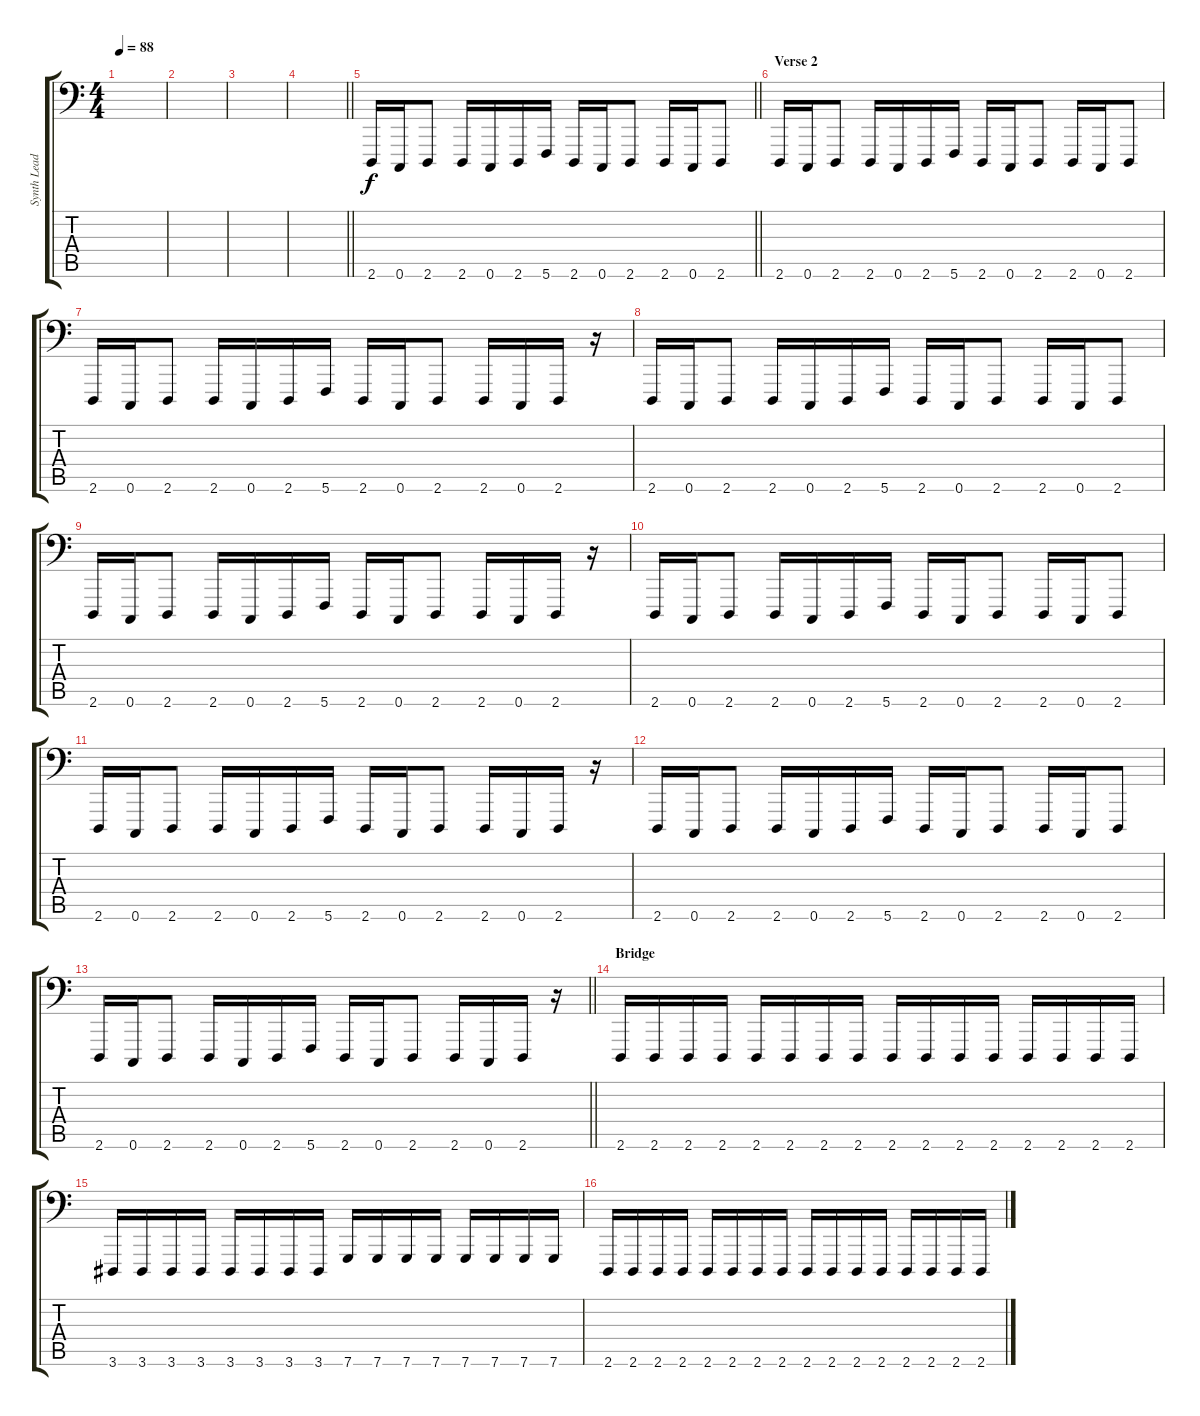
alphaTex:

\track ("Synth Lead [Flake]" "Synth Lead") {instrument lead2sawtooth}
\staff {score tabs}
\tuning (D3 A2 F2 C2 G1 C1) {hide}
\ts (4 4)
\tempo 88
\clef f4
\ks c
|
|
|
\barLineRight lightlight
|
\barLineRight lightlight
2.6.16 0.6.16 2.6.8 2.6.16 0.6.16 2.6.16 5.6.16 2.6.16 0.6.16 2.6.8 2.6.16 0.6.16 2.6.8 |
\section ("" "Verse 2")
2.6.16 0.6.16 2.6.8 2.6.16 0.6.16 2.6.16 5.6.16 2.6.16 0.6.16 2.6.8 2.6.16 0.6.16 2.6.8 |
2.6.16 0.6.16 2.6.8 2.6.16 0.6.16 2.6.16 5.6.16 2.6.16 0.6.16 2.6.8 2.6.16 0.6.16 2.6.16 r.16 |
2.6.16 0.6.16 2.6.8 2.6.16 0.6.16 2.6.16 5.6.16 2.6.16 0.6.16 2.6.8 2.6.16 0.6.16 2.6.8 |
2.6.16 0.6.16 2.6.8 2.6.16 0.6.16 2.6.16 5.6.16 2.6.16 0.6.16 2.6.8 2.6.16 0.6.16 2.6.16 r.16 |
2.6.16 0.6.16 2.6.8 2.6.16 0.6.16 2.6.16 5.6.16 2.6.16 0.6.16 2.6.8 2.6.16 0.6.16 2.6.8 |
2.6.16 0.6.16 2.6.8 2.6.16 0.6.16 2.6.16 5.6.16 2.6.16 0.6.16 2.6.8 2.6.16 0.6.16 2.6.16 r.16 |
2.6.16 0.6.16 2.6.8 2.6.16 0.6.16 2.6.16 5.6.16 2.6.16 0.6.16 2.6.8 2.6.16 0.6.16 2.6.8 |
\barLineRight lightlight
2.6.16 0.6.16 2.6.8 2.6.16 0.6.16 2.6.16 5.6.16 2.6.16 0.6.16 2.6.8 2.6.16 0.6.16 2.6.16 r.16 |
\section ("" "Bridge")
2.6.16 2.6.16 2.6.16 2.6.16 2.6.16 2.6.16 2.6.16 2.6.16 2.6.16 2.6.16 2.6.16 2.6.16 2.6.16 2.6.16 2.6.16 2.6.16 |
3.6.16 3.6.16 3.6.16 3.6.16 3.6.16 3.6.16 3.6.16 3.6.16 7.6.16 7.6.16 7.6.16 7.6.16 7.6.16 7.6.16 7.6.16 7.6.16 |
2.6.16 2.6.16 2.6.16 2.6.16 2.6.16 2.6.16 2.6.16 2.6.16 2.6.16 2.6.16 2.6.16 2.6.16 2.6.16 2.6.16 2.6.16 2.6.16
